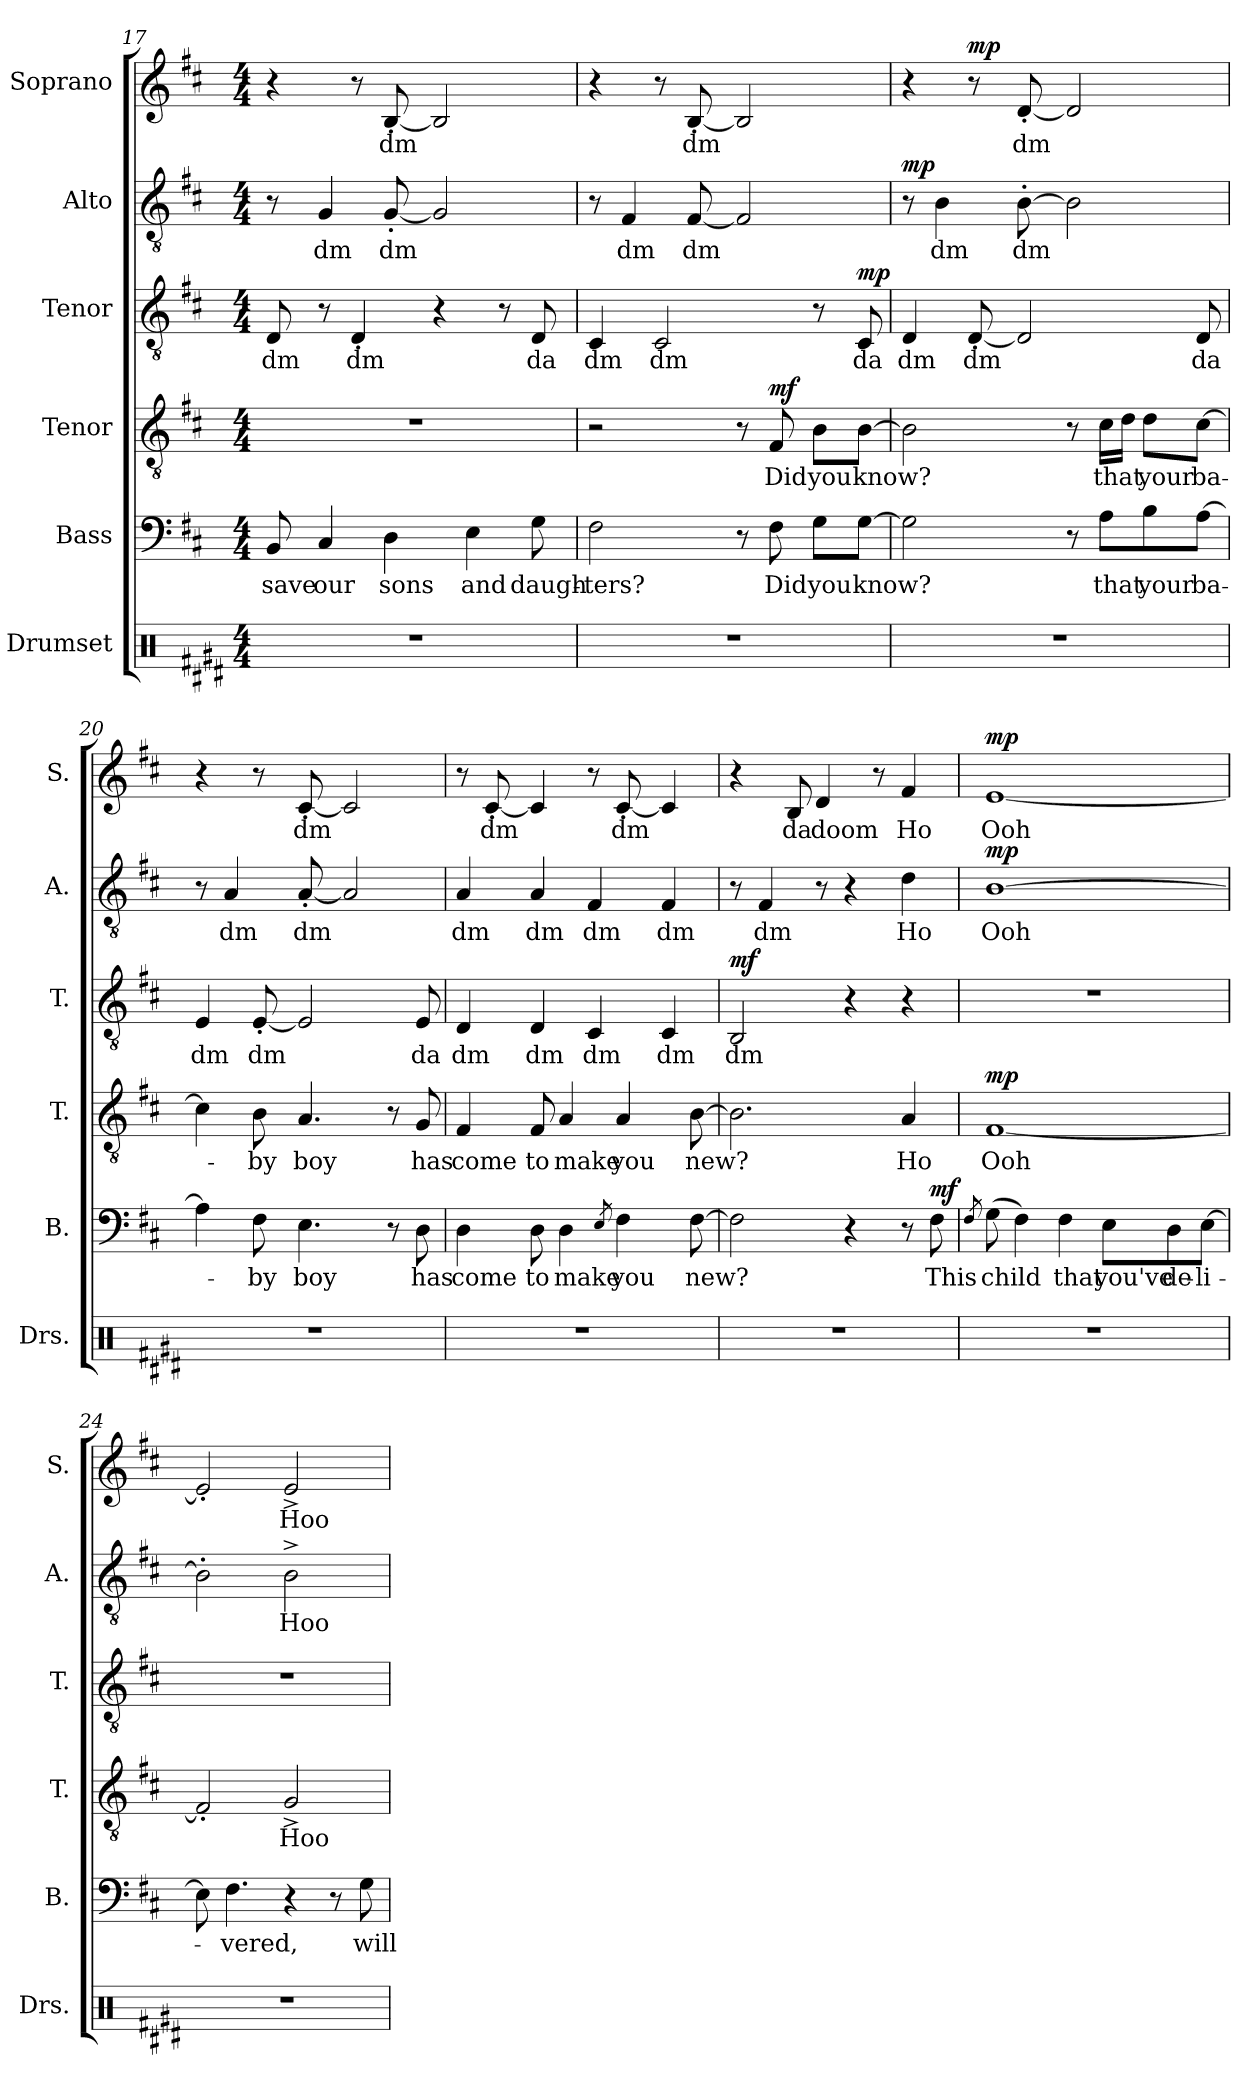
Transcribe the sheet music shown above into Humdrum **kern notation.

**kern	**kern	**text	**dynam	**kern	**text	**dynam	**kern	**text	**dynam	**kern	**text	**dynam	**kern	**text	**dynam
*part6	*part5	*part5	*part5	*part4	*part4	*part4	*part3	*part3	*part3	*part2	*part2	*part2	*part1	*part1	*part1
*staff6	*staff5	*staff5	*staff5	*staff4	*staff4	*staff4	*staff3	*staff3	*staff3	*staff2	*staff2	*staff2	*staff1	*staff1	*staff1
*I"Drumset	*I"Bass	*	*	*I"Tenor	*	*	*I"Tenor	*	*	*I"Alto	*	*	*I"Soprano	*	*
*I'Drs.	*I'B.	*	*	*I'T.	*	*	*I'T.	*	*	*I'A.	*	*	*I'S.	*	*
*clefX	*clefF4	*	*	*clefGv2	*	*	*clefGv2	*	*	*clefGv2	*	*	*clefG2	*	*
*k[f#c#g#d#]	*k[f#c#]	*	*	*k[f#c#]	*	*	*k[f#c#]	*	*	*k[f#c#]	*	*	*k[f#c#]	*	*
*M4/4	*M4/4	*	*	*M4/4	*	*	*M4/4	*	*	*M4/4	*	*	*M4/4	*	*
=17	=17	=17	=17	=17	=17	=17	=17	=17	=17	=17	=17	=17	=17	=17	=17
1r	8BB/	save	.	1r	.	.	8D/	dm	.	8r	.	.	4r	.	.
.	4C#/	our	.	.	.	.	8r	.	.	4G/	dm	.	.	.	.
.	.	.	.	.	.	.	4D'/	dm	.	.	.	.	8r	.	.
.	4D\	sons	.	.	.	.	.	.	.	[8G'/	dm	.	[8B'/	dm	.
.	.	.	.	.	.	.	4r	.	.	2G/]	.	.	2B/]	.	.
.	4E\	and	.	.	.	.	.	.	.	.	.	.	.	.	.
.	.	.	.	.	.	.	8r	.	.	.	.	.	.	.	.
.	8G\	daugh-	.	.	.	.	8D/	da	.	.	.	.	.	.	.
=18	=18	=18	=18	=18	=18	=18	=18	=18	=18	=18	=18	=18	=18	=18	=18
1r	2F#\	-ters?	.	2r	.	.	4C#/	dm	.	8r	.	.	4r	.	.
.	.	.	.	.	.	.	.	.	.	4F#/	dm	.	.	.	.
.	.	.	.	.	.	.	2C#/	dm	.	.	.	.	8r	.	.
.	.	.	.	.	.	.	.	.	.	[8F#/	dm	.	[8B'/	dm	.
.	8r	.	.	8r	.	.	.	.	.	2F#/]	.	.	2B/]	.	.
!	!	!	!	!	!	!LO:DY:a	!	!	!	!	!	!	!	!	!
.	8F#\	Did	.	8F#/	Did	mf	.	.	.	.	.	.	.	.	.
.	8G\L	you	.	8B\L	you	.	8r	.	.	.	.	.	.	.	.
!	!	!	!	!	!	!	!	!	!LO:DY:a	!	!	!	!	!	!
.	[8G\J	know?	.	[8B\J	know?	.	8C#/	da	mp	.	.	.	.	.	.
!!LO:PB:g=z
=19	=19	=19	=19	=19	=19	=19	=19	=19	=19	=19	=19	=19	=19	=19	=19
!	!	!	!	!	!	!	!	!	!	!	!	!LO:DY:a	!	!	!
1r	2G\]	.	.	2B\]	.	.	4D/	dm	.	8r	.	mp	4r	.	.
.	.	.	.	.	.	.	.	.	.	4B\	dm	.	.	.	.
!	!	!	!	!	!	!	!	!	!	!	!	!	!	!	!LO:DY:a
.	.	.	.	.	.	.	[8D'/	dm	.	.	.	.	8r	.	mp
.	.	.	.	.	.	.	2D/]	.	.	[8B'\	dm	.	[8d'/	dm	.
.	8r	.	.	8r	.	.	.	.	.	2B\]	.	.	2d/]	.	.
.	8A\L	that	.	16c#\LL	that	.	.	.	.	.	.	.	.	.	.
.	.	.	.	16d\JJ	.	.	.	.	.	.	.	.	.	.	.
.	8B\	your	.	8d\L	your	.	.	.	.	.	.	.	.	.	.
.	[8A\J	ba-	.	[8c#\J	ba-	.	8D/	da	.	.	.	.	.	.	.
=20	=20	=20	=20	=20	=20	=20	=20	=20	=20	=20	=20	=20	=20	=20	=20
1r	4A\]	.	.	4c#\]	.	.	4E/	dm	.	8r	.	.	4r	.	.
.	.	.	.	.	.	.	.	.	.	4A/	dm	.	.	.	.
.	8F#\	-by	.	8B\	-by	.	[8E'/	dm	.	.	.	.	8r	.	.
.	4.E\	boy	.	4.A/	boy	.	2E/]	.	.	[8A'/	dm	.	[8c#'/	dm	.
.	.	.	.	.	.	.	.	.	.	2A/]	.	.	2c#/]	.	.
.	8r	.	.	8r	.	.	.	.	.	.	.	.	.	.	.
.	8D\	has	.	8G/	has	.	8E/	da	.	.	.	.	.	.	.
=21	=21	=21	=21	=21	=21	=21	=21	=21	=21	=21	=21	=21	=21	=21	=21
1r	4D\	come	.	4F#/	come	.	4D/	dm	.	4A/	dm	.	8r	.	.
.	.	.	.	.	.	.	.	.	.	.	.	.	[8c#'/	dm	.
.	8D\	to	.	8F#/	to	.	4D/	dm	.	4A/	dm	.	4c#/]	.	.
.	4D\	make	.	4A/	make	.	.	.	.	.	.	.	.	.	.
.	.	.	.	.	.	.	4C#/	dm	.	4F#/	dm	.	8r	.	.
.	8qE/	.	.	.	.	.	.	.	.	.	.	.	.	.	.
.	4F#\	you	.	4A/	you	.	.	.	.	.	.	.	[8c#'/	dm	.
.	.	.	.	.	.	.	4C#/	dm	.	4F#/	dm	.	4c#/]	.	.
.	[8F#\	new?	.	[8B\	new?	.	.	.	.	.	.	.	.	.	.
=22	=22	=22	=22	=22	=22	=22	=22	=22	=22	=22	=22	=22	=22	=22	=22
!	!	!	!	!	!	!	!	!	!LO:DY:a	!	!	!	!	!	!
1r	2F#\]	.	.	2.B\]	.	.	2BB/	dm	mf	8r	.	.	4r	.	.
.	.	.	.	.	.	.	.	.	.	4F#/	dm	.	.	.	.
.	.	.	.	.	.	.	.	.	.	.	.	.	8B/	da	.
.	.	.	.	.	.	.	.	.	.	8r	.	.	4d/	doom	.
.	4r	.	.	.	.	.	4r	.	.	4r	.	.	.	.	.
.	.	.	.	.	.	.	.	.	.	.	.	.	8r	.	.
.	8r	.	.	4A/	Ho	.	4r	.	.	4d\	Ho	.	4f#/	Ho	.
!	!	!	!LO:DY:a	!	!	!	!	!	!	!	!	!	!	!	!
.	8F#\	This	mf	.	.	.	.	.	.	.	.	.	.	.	.
!!LO:LB:g=z
=23	=23	=23	=23	=23	=23	=23	=23	=23	=23	=23	=23	=23	=23	=23	=23
.	8qF#/	.	.	.	.	.	.	.	.	.	.	.	.	.	.
!	!	!	!	!	!	!LO:DY:a	!	!	!	!	!	!LO:DY:a	!	!	!LO:DY:a
1r	(8G\	child	.	[1F#	Ooh	mp	1r	.	.	[1B	Ooh	mp	[1e	Ooh	mp
.	4F#\)	.	.	.	.	.	.	.	.	.	.	.	.	.	.
.	4F#\	that	.	.	.	.	.	.	.	.	.	.	.	.	.
.	8E\L	you've	.	.	.	.	.	.	.	.	.	.	.	.	.
.	8D\	de-	.	.	.	.	.	.	.	.	.	.	.	.	.
.	[8E\J	-li-	.	.	.	.	.	.	.	.	.	.	.	.	.
=24	=24	=24	=24	=24	=24	=24	=24	=24	=24	=24	=24	=24	=24	=24	=24
1r	8E\]	.	.	2F#'/]	.	.	1r	.	.	2B'\]	.	.	2e'/]	.	.
.	4.F#\	-vered,	.	.	.	.	.	.	.	.	.	.	.	.	.
.	4r	.	.	2G^/	Hoo	.	.	.	.	2B^\	Hoo	.	2e^/	Hoo	.
.	8r	.	.	.	.	.	.	.	.	.	.	.	.	.	.
.	8G\	will	.	.	.	.	.	.	.	.	.	.	.	.	.
=	=	=	=	=	=	=	=	=	=	=	=	=	=	=	=
*-	*-	*-	*-	*-	*-	*-	*-	*-	*-	*-	*-	*-	*-	*-	*-
